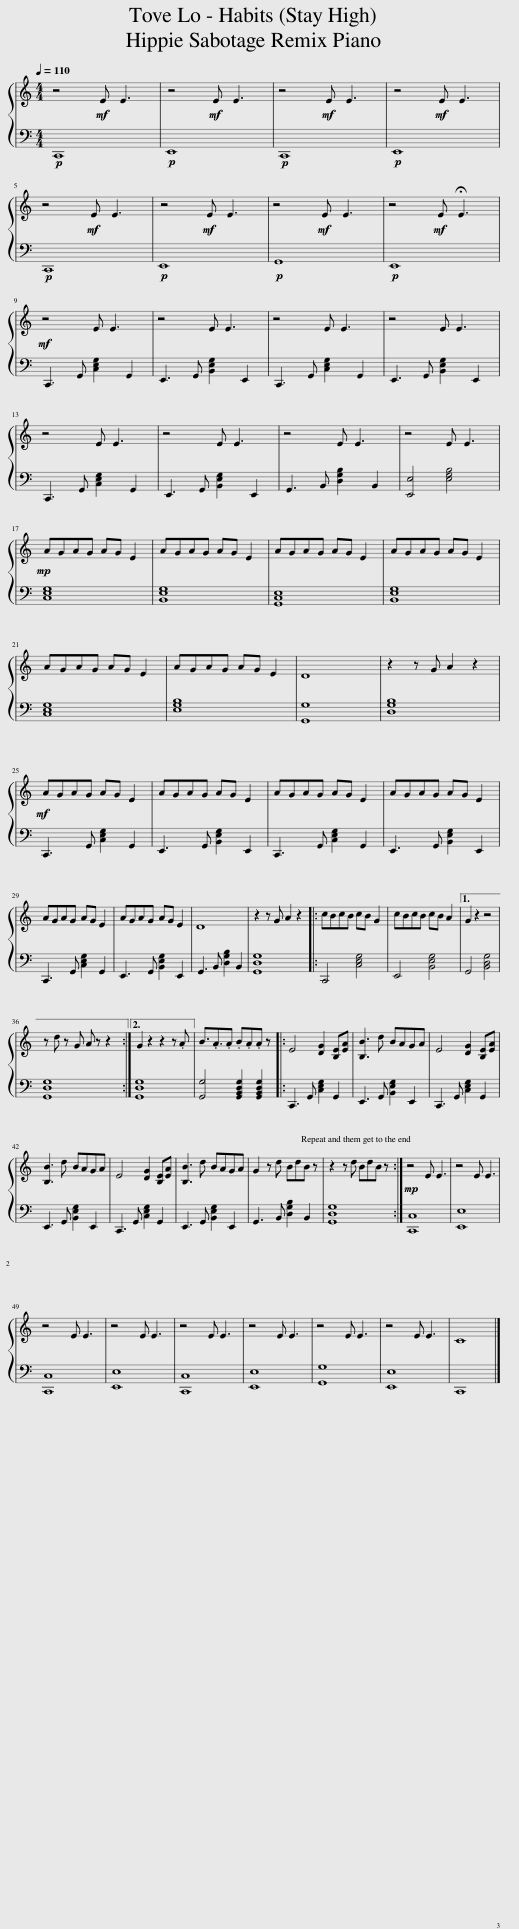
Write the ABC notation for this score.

X:1
%%score { 1 | 2 }
L:1/8
Q:1/4=110
M:4/4
I:linebreak $
K:C
V:1 treble
V:2 bass
V:1
 z4!mf! E E3 | z4!mf! E E3 | z4!mf! E E3 | z4!mf! E E3 |$ z4!mf! E E3 | %5
 z4!mf! E E3 | z4!mf! E E3 | z4!mf! E !fermata!E3 |$ z4 E E3 | z4 E E3 | %10
 z4 E E3 | z4 E E3 |$ z4 E E3 | z4 E E3 | z4 E E3 | %15
 z4 E E3 |$ AGAG AG E2 | AGAG AG E2 | AGAG AG E2 | AGAG AG E2 |$ %20
 AGAG AG E2 | AGAG AG E2 | D8 | z2 z G A2 z2 |$ AGAG AG E2 | %25
 AGAG AG E2 | AGAG AG E2 | AGAG AG E2 |$ AGAG AG E2 | AGAG AG E2 | %30
 D8 | z2 z G A2 z2 |: cBcB cB G2 | cBcB cB A2 |1 G2 z2 z4 |$ %35
 z d z G A z z2 :|2 G2 z2 z2 z .A || B3/2.A3/2.A .B.A.A z |: E4 [DG]2 [B,E][EA] | [B,B]3 d BAGA | %40
 E4 [DG]2 [B,E][EA] |$ [B,B]3 d BAGA | E4 [DG]2 [B,E][EA] | [B,B]3 d BAGA | G2 z d BdB z | %45
 z2 z d BdB z :| z4 E E3 | z4 E E3 |$ z4 E E3 | z4 E E3 | %50
 z4 E E3 | z4 E E3 | z4 E E3 | z4 E E3 | C8 |] %55
V:2
!p! C,,8 |!p! E,,8 |!p! C,,8 |!p! E,,8 |$!p! C,,8 | %5
!p! E,,8 |!p! G,,8 |!p! E,,8 |$!mf! C,,3 G,, [C,E,G,]2 G,,2 | E,,3 G,, [B,,E,G,]2 E,,2 | %10
 C,,3 G,, [C,E,G,]2 G,,2 | E,,3 G,, [B,,E,G,]2 E,,2 |$ C,,3 G,, [C,E,G,]2 G,,2 | E,,3 G,, [B,,E,G,]2 E,,2 | G,,3 B,, [D,G,B,]2 B,,2 | %15
 [E,,E,]4 [E,G,B,]4 |$!mp! [C,E,G,]8 | [B,,E,G,]8 | [G,,C,E,]8 | [B,,E,G,]8 |$ %20
 [C,E,G,]8 | [E,G,B,]8 | [G,,G,]8 | [D,G,B,]8 |$!mf! C,,3 G,, [C,E,G,]2 G,,2 | %25
 E,,3 G,, [B,,E,G,]2 E,,2 | C,,3 G,, [C,E,G,]2 G,,2 | E,,3 G,, [B,,E,G,]2 E,,2 |$ C,,3 G,, [C,E,G,]2 G,,2 | E,,3 G,, [B,,E,G,]2 E,,2 | %30
 G,,3 B,, [D,G,B,]2 B,,2 | [G,,D,G,]8 |: C,,4 [C,E,G,]4 | E,,4 [B,,E,G,]4 |1 G,,4 [B,,D,G,]4 |$ %35
 [G,,D,G,]8 :|2 [G,,D,G,]8 || [G,,G,]4 [G,,B,,D,G,]2 [G,,B,,D,G,]2 |: C,,3 G,, [C,E,G,]2 G,,2 | E,,3 G,, [B,,E,G,]2 E,,2 | %40
 C,,3 G,, [C,E,G,]2 G,,2 |$ E,,3 G,, [B,,E,G,]2 E,,2 | C,,3 G,, [C,E,G,]2 G,,2 | E,,3 G,, [B,,E,G,]2 E,,2 | G,,3 B,, [D,G,B,]2 B,,2 | %45
 [G,,D,G,]8 :|!mp! [C,,C,]8 | [E,,E,]8 |$ [C,,C,]8 | [E,,E,]8 | %50
 [C,,C,]8 | [E,,E,]8 | [G,,G,]8 | [E,,E,]8 | C,,8 |] %55
